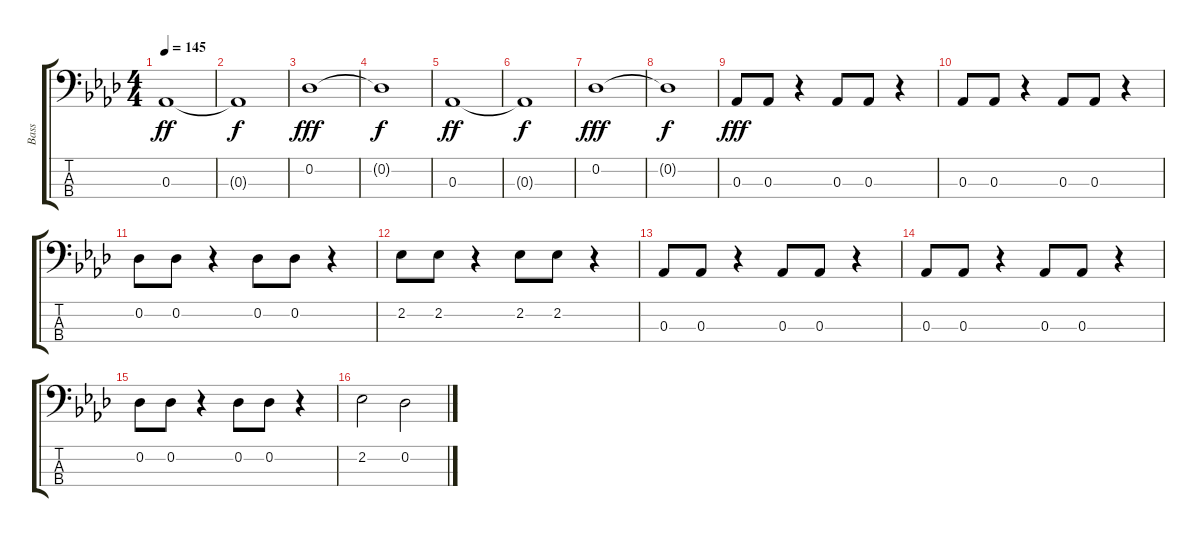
\track ("Bass" "Bass") {instrument electricbassfinger}
\staff {score tabs}
\tuning (Gb2 Db2 Ab1 Eb1) {hide}
\ts (4 4)
\tempo 145
\clef f4
\ks ab
0.3.1{dy ff} |
0.3{t}.1{dy f} |
0.2.1{dy fff} |
0.2{t}.1{dy f} |
0.3.1{dy ff} |
0.3{t}.1{dy f} |
0.2.1{dy fff} |
0.2{t}.1{dy f} |
0.3.8{dy fff} 0.3.8 r.4 0.3.8 0.3.8 r.4 |
0.3.8 0.3.8 r.4 0.3.8 0.3.8 r.4 |
0.2.8 0.2.8 r.4 0.2.8 0.2.8 r.4 |
2.2.8 2.2.8 r.4 2.2.8 2.2.8 r.4 |
0.3.8 0.3.8 r.4 0.3.8 0.3.8 r.4 |
0.3.8 0.3.8 r.4 0.3.8 0.3.8 r.4 |
0.2.8 0.2.8 r.4 0.2.8 0.2.8 r.4 |
2.2.2 0.2.2
